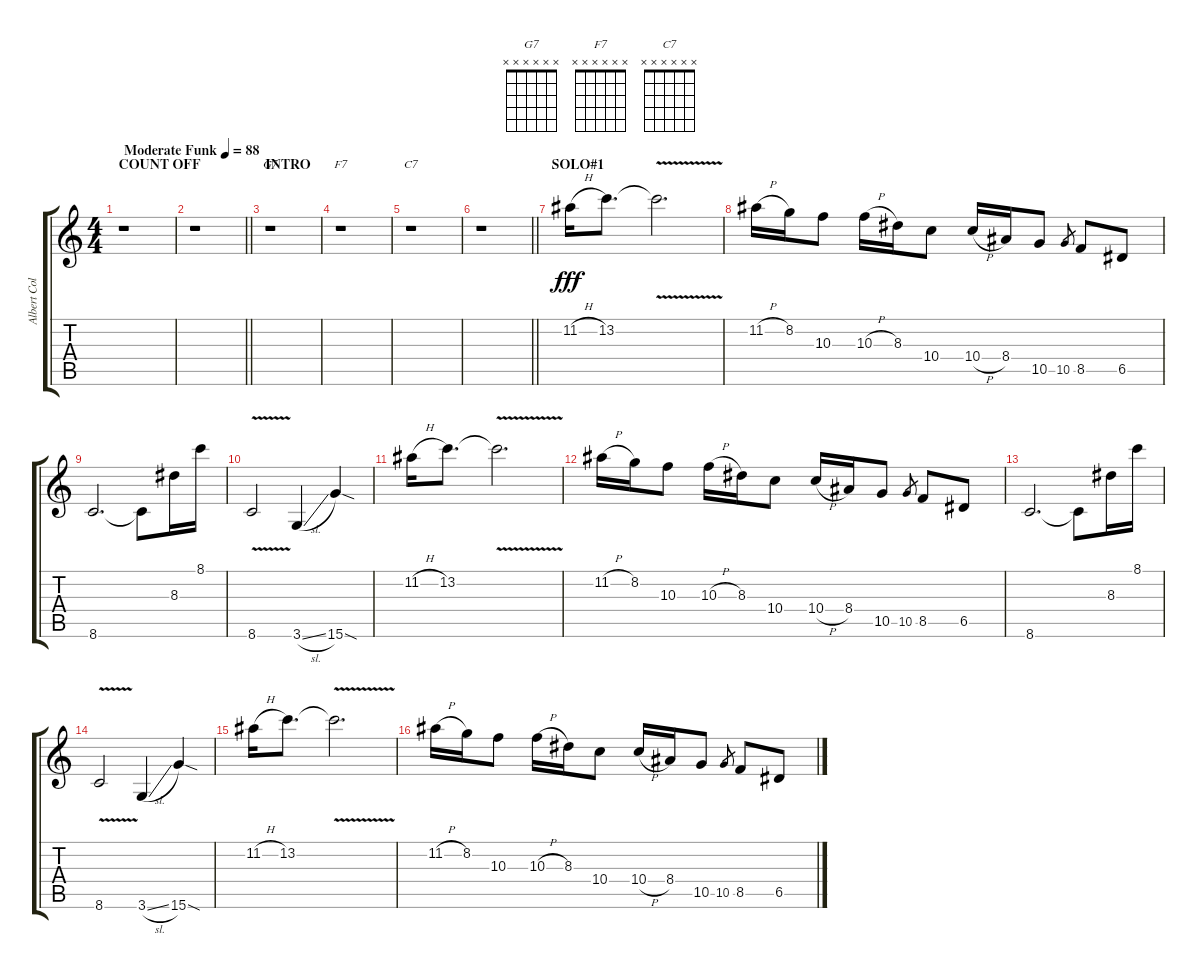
\track ("Albert Collins " "Albert Col") {instrument overdrivenguitar}
\staff {score tabs}
\tuning (E4 B3 G3 D3 A2 E2) {hide}
\chord ("G7" x x x x x x)
\chord ("F7" x x x x x x)
\chord ("C7" x x x x x x)
\ts (4 4)
\section ("" "COUNT OFF")
\tempo (88 "Moderate Funk")
\clef g2
\ks c
r.1{dy fff instrument overdrivenguitar} |
\barLineRight lightlight
r.1 |
\section ("" "INTRO")
r.1{ch "G7"} |
r.1{ch "F7"} |
r.1{ch "C7"} |
\barLineRight lightlight
r.1 |
\section ("" "SOLO#1")
11.2{h}.16 13.2.8{d} 13.2{v t}.2{d} |
11.2{h}.16 8.2.16 10.3.8 10.3{h}.16 8.3.16 10.4.8 10.4{h}.16 8.4.16 10.5.8 10.5.8{gr} 8.5.8 6.5.8 |
8.6.2{d} 8.6{t}.8 8.3.16 8.1.16 |
8.6{v}.2 3.6{sl}.4 15.6{sod}.4 |
11.2{h}.16 13.2.8{d} 13.2{v t}.2{d} |
11.2{h}.16 8.2.16 10.3.8 10.3{h}.16 8.3.16 10.4.8 10.4{h}.16 8.4.16 10.5.8 10.5.8{gr} 8.5.8 6.5.8 |
8.6.2{d} 8.6{t}.8 8.3.16 8.1.16 |
8.6{v}.2 3.6{sl}.4 15.6{sod}.4 |
11.2{h}.16 13.2.8{d} 13.2{v t}.2{d} |
11.2{h}.16 8.2.16 10.3.8 10.3{h}.16 8.3.16 10.4.8 10.4{h}.16 8.4.16 10.5.8 10.5.8{gr} 8.5.8 6.5.8
